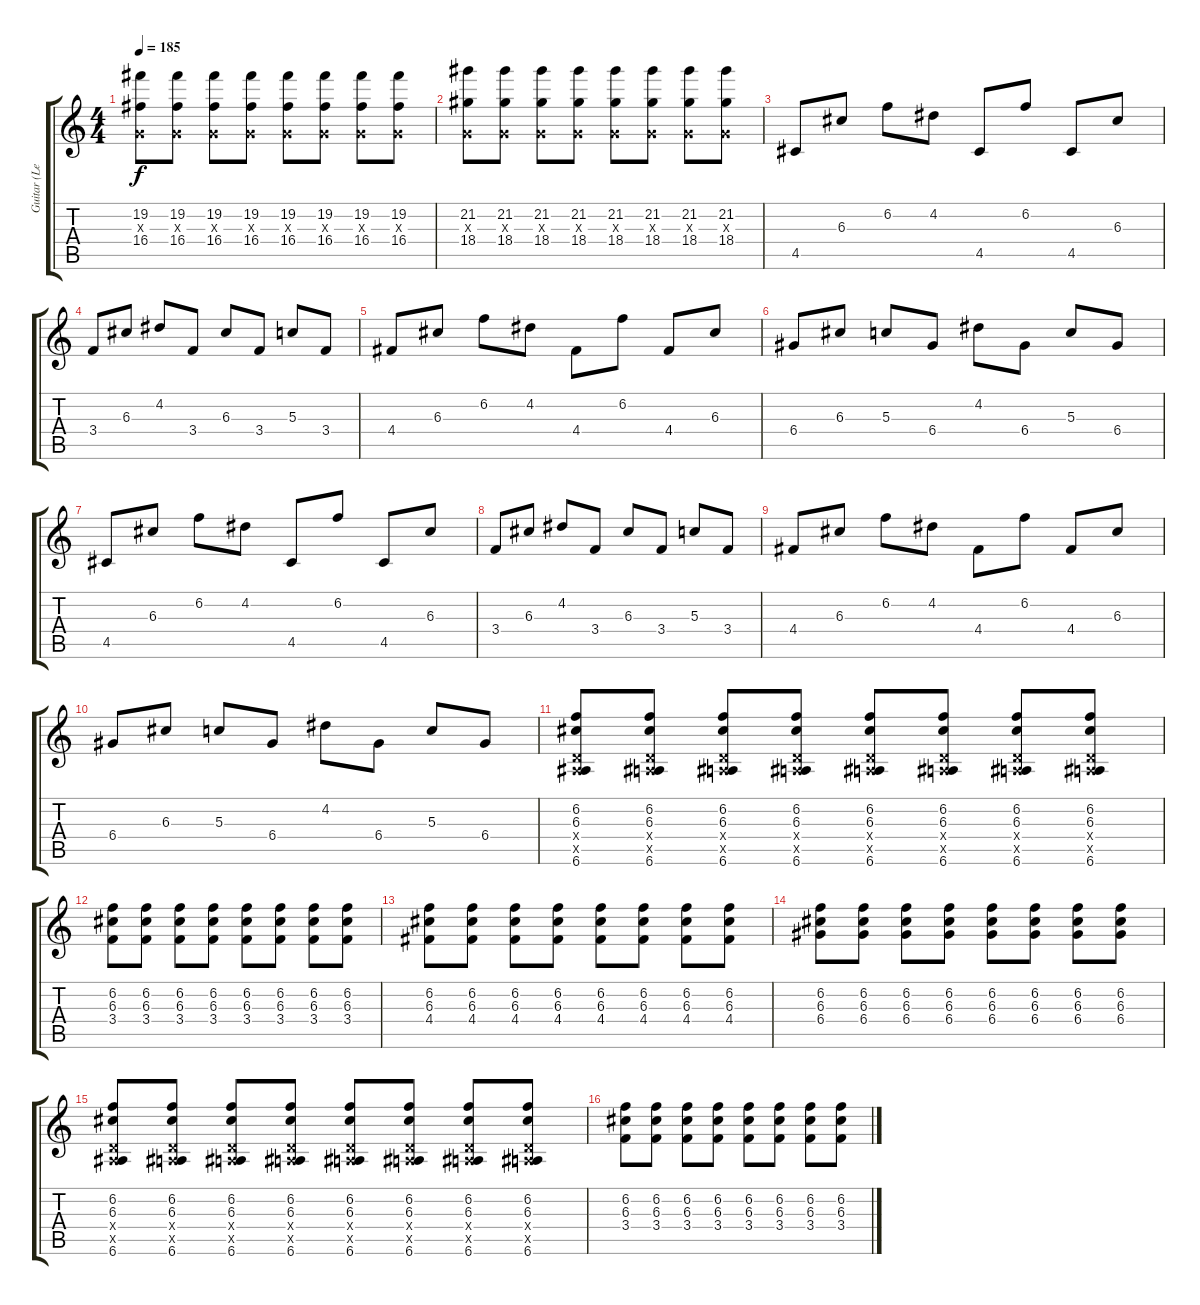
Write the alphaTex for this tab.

\track ("Guitar (Lead)" "Guitar (Le") {instrument distortionguitar}
\staff {score tabs}
\tuning (E4 B3 G3 D3 A2 E2) {hide}
\ts (4 4)
\tempo 185
\clef g2
\ks c
(19.2 0.3{x} 16.4).8{dy f} (19.2 0.3{x} 16.4).8 (19.2 0.3{x} 16.4).8 (19.2 0.3{x} 16.4).8 (19.2 0.3{x} 16.4).8 (19.2 0.3{x} 16.4).8 (19.2 0.3{x} 16.4).8 (19.2 0.3{x} 16.4).8 |
(21.2 0.3{x} 18.4).8 (21.2 0.3{x} 18.4).8 (21.2 0.3{x} 18.4).8 (21.2 0.3{x} 18.4).8 (21.2 0.3{x} 18.4).8 (21.2 0.3{x} 18.4).8 (21.2 0.3{x} 18.4).8 (21.2 0.3{x} 18.4).8 |
4.5.8 6.3.8 6.2.8 4.2.8 4.5.8 6.2.8 4.5.8 6.3.8 |
3.4.8 6.3.8 4.2.8 3.4.8 6.3.8 3.4.8 5.3.8 3.4.8 |
4.4.8 6.3.8 6.2.8 4.2.8 4.4.8 6.2.8 4.4.8 6.3.8 |
6.4.8 6.3.8 5.3.8 6.4.8 4.2.8 6.4.8 5.3.8 6.4.8 |
4.5.8 6.3.8 6.2.8 4.2.8 4.5.8 6.2.8 4.5.8 6.3.8 |
3.4.8 6.3.8 4.2.8 3.4.8 6.3.8 3.4.8 5.3.8 3.4.8 |
4.4.8 6.3.8 6.2.8 4.2.8 4.4.8 6.2.8 4.4.8 6.3.8 |
6.4.8 6.3.8 5.3.8 6.4.8 4.2.8 6.4.8 5.3.8 6.4.8 |
(6.2 6.3 0.4{x} 0.5{x} 6.6).8 (6.2 6.3 0.4{x} 0.5{x} 6.6).8 (6.2 6.3 0.4{x} 0.5{x} 6.6).8 (6.2 6.3 0.4{x} 0.5{x} 6.6).8 (6.2 6.3 0.4{x} 0.5{x} 6.6).8 (6.2 6.3 0.4{x} 0.5{x} 6.6).8 (6.2 6.3 0.4{x} 0.5{x} 6.6).8 (6.2 6.3 0.4{x} 0.5{x} 6.6).8 |
(6.2 6.3 3.4).8 (6.2 6.3 3.4).8 (6.2 6.3 3.4).8 (6.2 6.3 3.4).8 (6.2 6.3 3.4).8 (6.2 6.3 3.4).8 (6.2 6.3 3.4).8 (6.2 6.3 3.4).8 |
(6.2 6.3 4.4).8 (6.2 6.3 4.4).8 (6.2 6.3 4.4).8 (6.2 6.3 4.4).8 (6.2 6.3 4.4).8 (6.2 6.3 4.4).8 (6.2 6.3 4.4).8 (6.2 6.3 4.4).8 |
(6.2 6.3 6.4).8 (6.2 6.3 6.4).8 (6.2 6.3 6.4).8 (6.2 6.3 6.4).8 (6.2 6.3 6.4).8 (6.2 6.3 6.4).8 (6.2 6.3 6.4).8 (6.2 6.3 6.4).8 |
(6.2 6.3 0.4{x} 0.5{x} 6.6).8 (6.2 6.3 0.4{x} 0.5{x} 6.6).8 (6.2 6.3 0.4{x} 0.5{x} 6.6).8 (6.2 6.3 0.4{x} 0.5{x} 6.6).8 (6.2 6.3 0.4{x} 0.5{x} 6.6).8 (6.2 6.3 0.4{x} 0.5{x} 6.6).8 (6.2 6.3 0.4{x} 0.5{x} 6.6).8 (6.2 6.3 0.4{x} 0.5{x} 6.6).8 |
(6.2 6.3 3.4).8 (6.2 6.3 3.4).8 (6.2 6.3 3.4).8 (6.2 6.3 3.4).8 (6.2 6.3 3.4).8 (6.2 6.3 3.4).8 (6.2 6.3 3.4).8 (6.2 6.3 3.4).8
